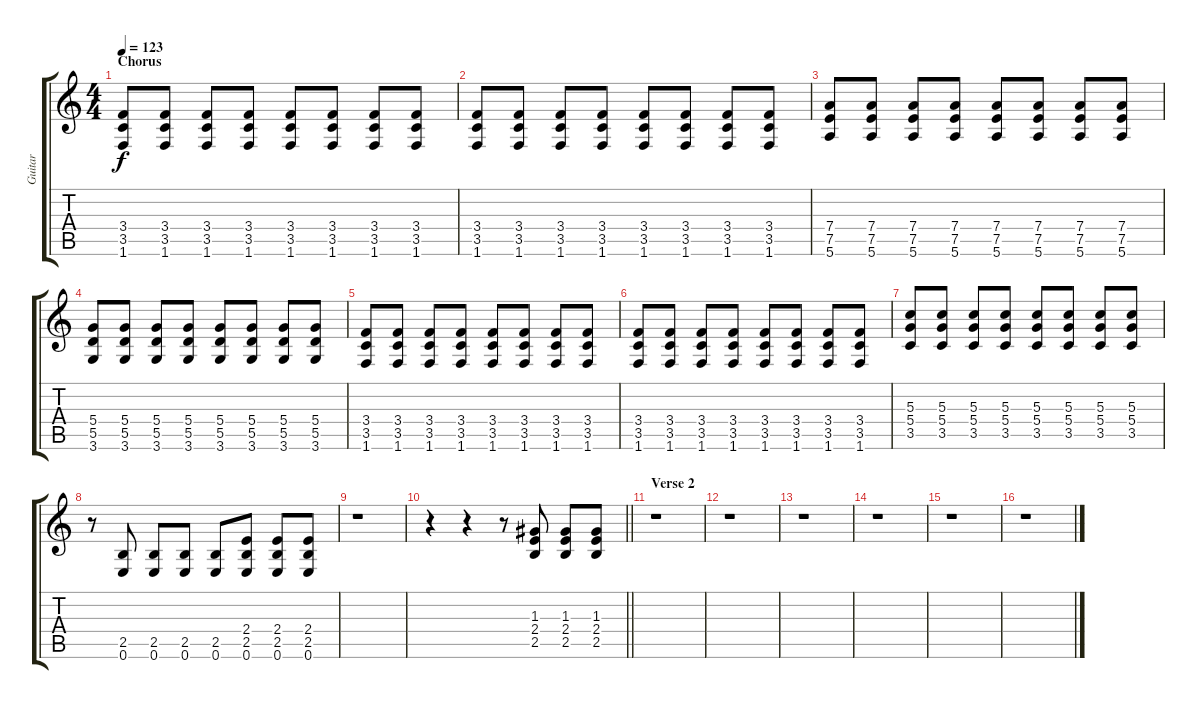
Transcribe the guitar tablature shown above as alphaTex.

\track ("Guitar" "Guitar") {instrument distortionguitar}
\staff {score tabs}
\tuning (E4 B3 G3 D3 A2 E2) {hide}
\ts (4 4)
\section ("" "Chorus")
\tempo 123
\clef g2
\ks c
(3.4 3.5 1.6).8{dy f} (3.4 3.5 1.6).8 (3.4 3.5 1.6).8 (3.4 3.5 1.6).8 (3.4 3.5 1.6).8 (3.4 3.5 1.6).8 (3.4 3.5 1.6).8 (3.4 3.5 1.6).8 |
(3.4 3.5 1.6).8 (3.4 3.5 1.6).8 (3.4 3.5 1.6).8 (3.4 3.5 1.6).8 (3.4 3.5 1.6).8 (3.4 3.5 1.6).8 (3.4 3.5 1.6).8 (3.4 3.5 1.6).8 |
(7.4 7.5 5.6).8 (7.4 7.5 5.6).8 (7.4 7.5 5.6).8 (7.4 7.5 5.6).8 (7.4 7.5 5.6).8 (7.4 7.5 5.6).8 (7.4 7.5 5.6).8 (7.4 7.5 5.6).8 |
(5.4 5.5 3.6).8 (5.4 5.5 3.6).8 (5.4 5.5 3.6).8 (5.4 5.5 3.6).8 (5.4 5.5 3.6).8 (5.4 5.5 3.6).8 (5.4 5.5 3.6).8 (5.4 5.5 3.6).8 |
(3.4 3.5 1.6).8 (3.4 3.5 1.6).8 (3.4 3.5 1.6).8 (3.4 3.5 1.6).8 (3.4 3.5 1.6).8 (3.4 3.5 1.6).8 (3.4 3.5 1.6).8 (3.4 3.5 1.6).8 |
(3.4 3.5 1.6).8 (3.4 3.5 1.6).8 (3.4 3.5 1.6).8 (3.4 3.5 1.6).8 (3.4 3.5 1.6).8 (3.4 3.5 1.6).8 (3.4 3.5 1.6).8 (3.4 3.5 1.6).8 |
(5.3 5.4 3.5).8 (5.3 5.4 3.5).8 (5.3 5.4 3.5).8 (5.3 5.4 3.5).8 (5.3 5.4 3.5).8 (5.3 5.4 3.5).8 (5.3 5.4 3.5).8 (5.3 5.4 3.5).8 |
r.8 (2.5 0.6).8 (2.5 0.6).8 (2.5 0.6).8 (2.5 0.6).8 (2.4 2.5 0.6).8 (2.4 2.5 0.6).8 (2.4 2.5 0.6).8 |
r.1 |
\barLineRight lightlight
r.4 r.4 r.8 (1.3 2.4 2.5).8 (1.3 2.4 2.5).8 (1.3 2.4 2.5).8 |
\section ("" "Verse 2")
r.1 |
r.1 |
r.1 |
r.1 |
r.1 |
r.1
